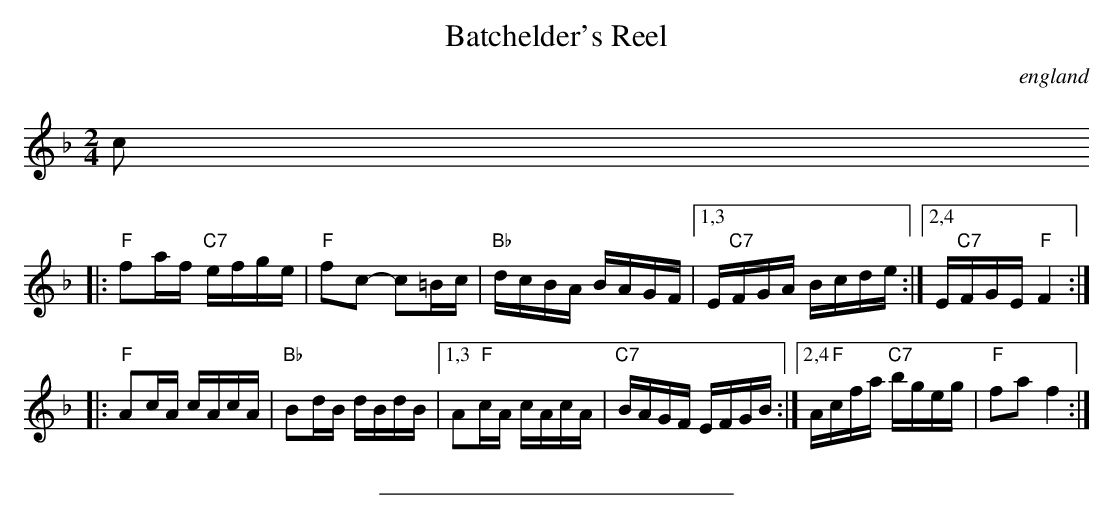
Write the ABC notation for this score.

X:1
T: Batchelder's Reel
O:england
M: 2/4
L: 1/16
K: F
c2
|: "F"f2af "C7"efge | "F"f2c2- c2=Bc | "Bb"dcBA BAGF |1,3 E"C7"FGA Bcde :|2,4 E"C7"FGE "F"F4 :|
|: "F"A2cA cAcA | "Bb"B2dB dBdB |1,3 A2"F"cA cAcA | "C7"BAGF EFGB :|2,4 A"F"cfa "C7"bgeg | "F"f2a2 f4 :|
